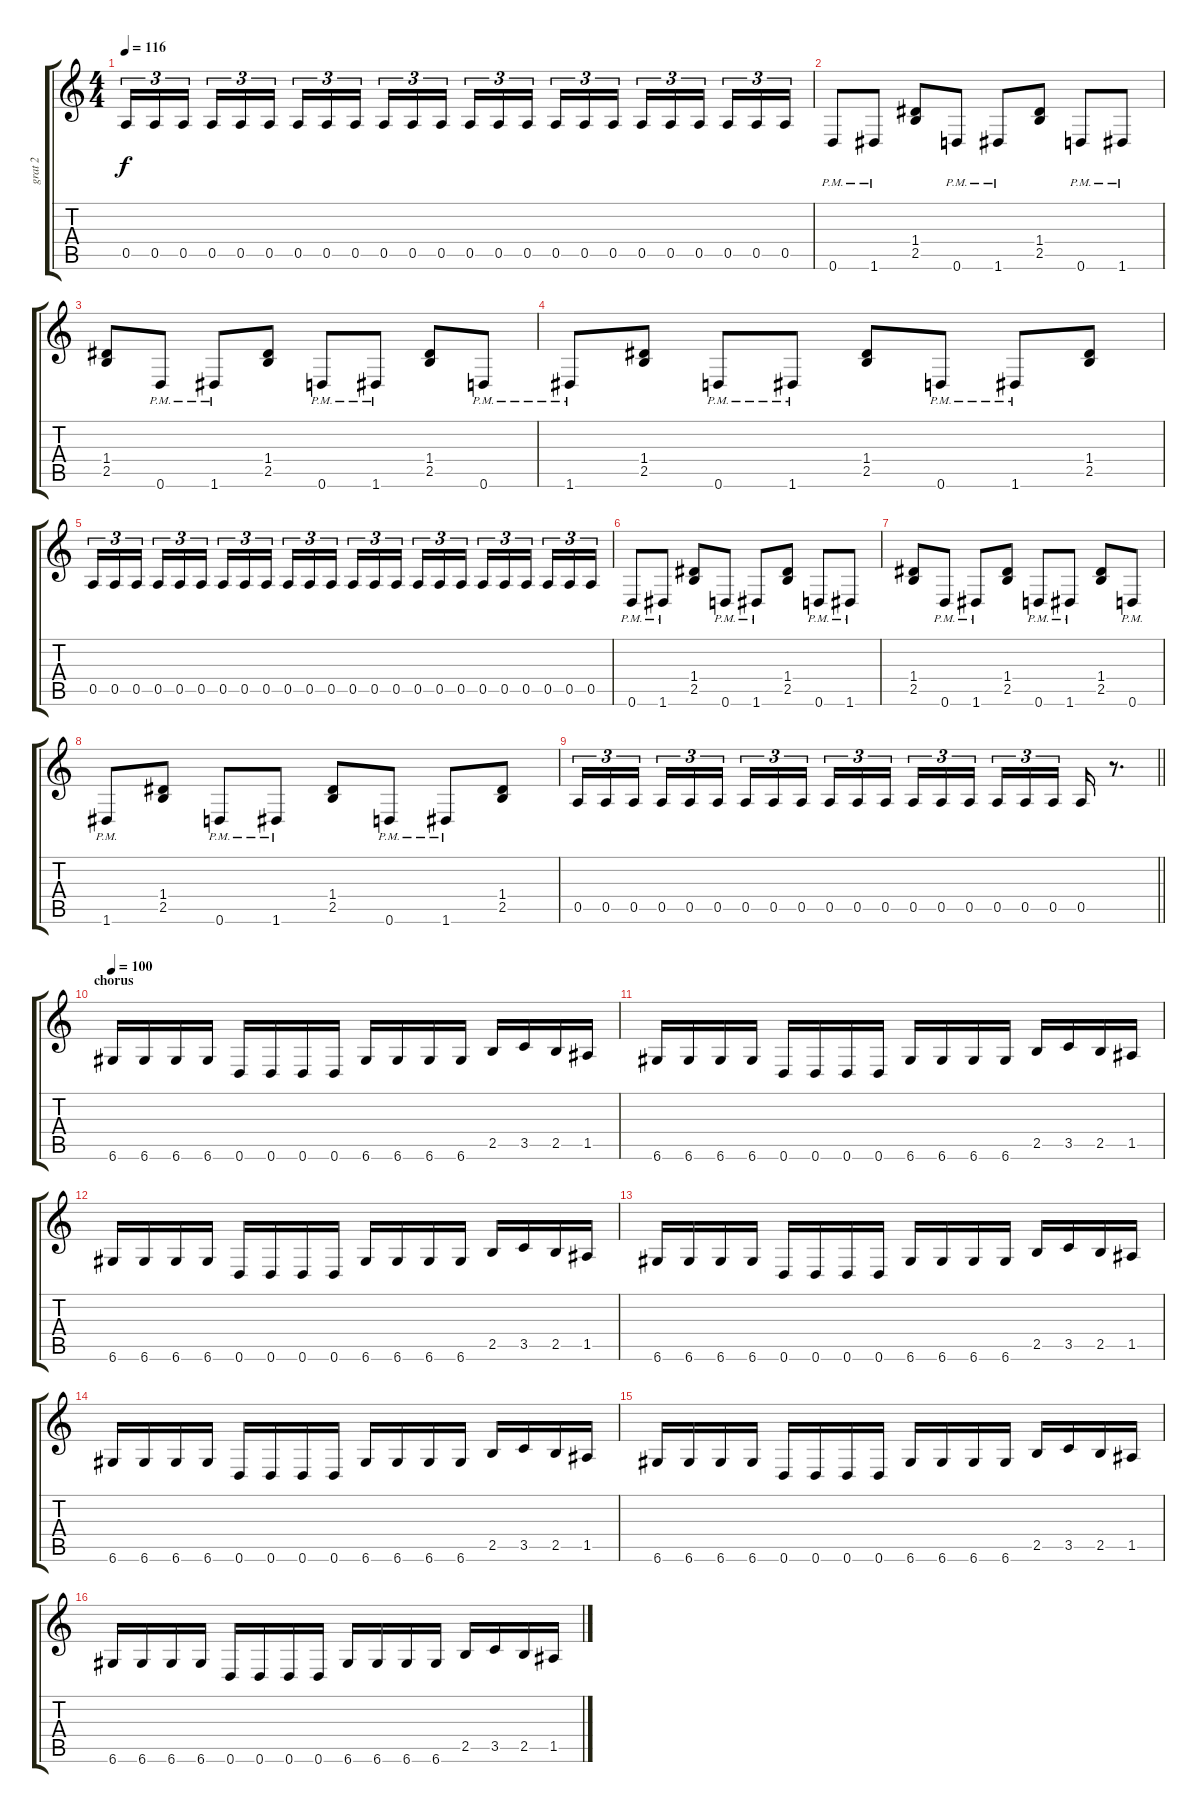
\track ("grat 2" "grat 2") {instrument distortionguitar}
\staff {score tabs}
\tuning (E4 B3 G3 D3 A2 D2) {hide}
\ts (4 4)
\tempo 116
\clef g2
\ks c
0.5.16{tu (3 2) dy f} 0.5.16{tu (3 2)} 0.5.16{tu (3 2) beam splitsecondary} 0.5.16{tu (3 2)} 0.5.16{tu (3 2)} 0.5.16{tu (3 2)} 0.5.16{tu (3 2)} 0.5.16{tu (3 2)} 0.5.16{tu (3 2) beam splitsecondary} 0.5.16{tu (3 2)} 0.5.16{tu (3 2)} 0.5.16{tu (3 2)} 0.5.16{tu (3 2)} 0.5.16{tu (3 2)} 0.5.16{tu (3 2) beam splitsecondary} 0.5.16{tu (3 2)} 0.5.16{tu (3 2)} 0.5.16{tu (3 2)} 0.5.16{tu (3 2)} 0.5.16{tu (3 2)} 0.5.16{tu (3 2) beam splitsecondary} 0.5.16{tu (3 2)} 0.5.16{tu (3 2)} 0.5.16{tu (3 2)} |
0.6{pm}.8 1.6{pm}.8 (1.4 2.5).8 0.6{pm}.8 1.6{pm}.8 (1.4 2.5).8 0.6{pm}.8 1.6{pm}.8 |
(1.4 2.5).8 0.6{pm}.8 1.6{pm}.8 (1.4 2.5).8 0.6{pm}.8 1.6{pm}.8 (1.4 2.5).8 0.6{pm}.8 |
1.6{pm}.8 (1.4 2.5).8 0.6{pm}.8 1.6{pm}.8 (1.4 2.5).8 0.6{pm}.8 1.6{pm}.8 (1.4 2.5).8 |
0.5.16{tu (3 2)} 0.5.16{tu (3 2)} 0.5.16{tu (3 2) beam splitsecondary} 0.5.16{tu (3 2)} 0.5.16{tu (3 2)} 0.5.16{tu (3 2)} 0.5.16{tu (3 2)} 0.5.16{tu (3 2)} 0.5.16{tu (3 2) beam splitsecondary} 0.5.16{tu (3 2)} 0.5.16{tu (3 2)} 0.5.16{tu (3 2)} 0.5.16{tu (3 2)} 0.5.16{tu (3 2)} 0.5.16{tu (3 2) beam splitsecondary} 0.5.16{tu (3 2)} 0.5.16{tu (3 2)} 0.5.16{tu (3 2)} 0.5.16{tu (3 2)} 0.5.16{tu (3 2)} 0.5.16{tu (3 2) beam splitsecondary} 0.5.16{tu (3 2)} 0.5.16{tu (3 2)} 0.5.16{tu (3 2)} |
0.6{pm}.8 1.6{pm}.8 (1.4 2.5).8 0.6{pm}.8 1.6{pm}.8 (1.4 2.5).8 0.6{pm}.8 1.6{pm}.8 |
(1.4 2.5).8 0.6{pm}.8 1.6{pm}.8 (1.4 2.5).8 0.6{pm}.8 1.6{pm}.8 (1.4 2.5).8 0.6{pm}.8 |
1.6{pm}.8 (1.4 2.5).8 0.6{pm}.8 1.6{pm}.8 (1.4 2.5).8 0.6{pm}.8 1.6{pm}.8 (1.4 2.5).8 |
\barLineRight lightlight
0.5.16{tu (3 2)} 0.5.16{tu (3 2)} 0.5.16{tu (3 2) beam splitsecondary} 0.5.16{tu (3 2)} 0.5.16{tu (3 2)} 0.5.16{tu (3 2)} 0.5.16{tu (3 2)} 0.5.16{tu (3 2)} 0.5.16{tu (3 2) beam splitsecondary} 0.5.16{tu (3 2)} 0.5.16{tu (3 2)} 0.5.16{tu (3 2)} 0.5.16{tu (3 2)} 0.5.16{tu (3 2)} 0.5.16{tu (3 2) beam splitsecondary} 0.5.16{tu (3 2)} 0.5.16{tu (3 2)} 0.5.16{tu (3 2)} 0.5.16 r.8{d} |
\section ("" "chorus")
\tempo 100
6.6.16 6.6.16 6.6.16 6.6.16 0.6.16 0.6.16 0.6.16 0.6.16 6.6.16 6.6.16 6.6.16 6.6.16 2.5.16 3.5.16 2.5.16 1.5.16 |
6.6.16 6.6.16 6.6.16 6.6.16 0.6.16 0.6.16 0.6.16 0.6.16 6.6.16 6.6.16 6.6.16 6.6.16 2.5.16 3.5.16 2.5.16 1.5.16 |
6.6.16 6.6.16 6.6.16 6.6.16 0.6.16 0.6.16 0.6.16 0.6.16 6.6.16 6.6.16 6.6.16 6.6.16 2.5.16 3.5.16 2.5.16 1.5.16 |
6.6.16 6.6.16 6.6.16 6.6.16 0.6.16 0.6.16 0.6.16 0.6.16 6.6.16 6.6.16 6.6.16 6.6.16 2.5.16 3.5.16 2.5.16 1.5.16 |
6.6.16 6.6.16 6.6.16 6.6.16 0.6.16 0.6.16 0.6.16 0.6.16 6.6.16 6.6.16 6.6.16 6.6.16 2.5.16 3.5.16 2.5.16 1.5.16 |
6.6.16 6.6.16 6.6.16 6.6.16 0.6.16 0.6.16 0.6.16 0.6.16 6.6.16 6.6.16 6.6.16 6.6.16 2.5.16 3.5.16 2.5.16 1.5.16 |
6.6.16 6.6.16 6.6.16 6.6.16 0.6.16 0.6.16 0.6.16 0.6.16 6.6.16 6.6.16 6.6.16 6.6.16 2.5.16 3.5.16 2.5.16 1.5.16
